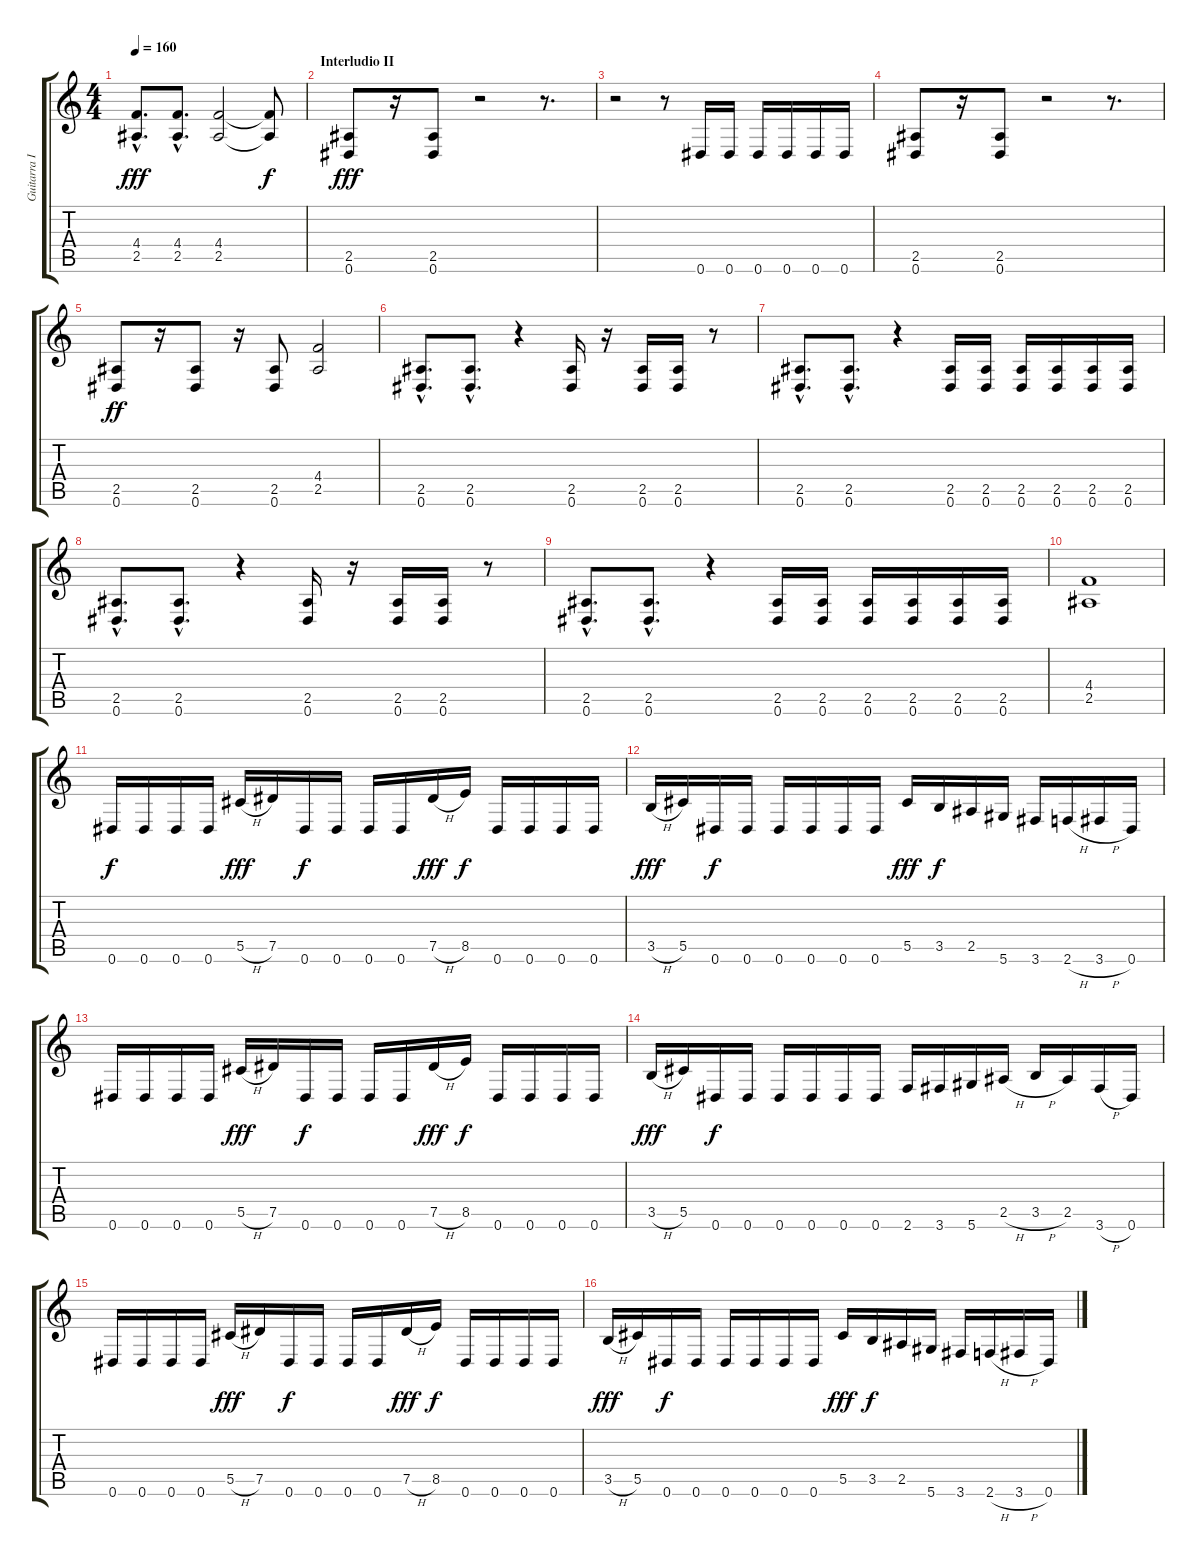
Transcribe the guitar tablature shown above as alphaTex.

\track ("Guitarra I" "Guitarra I") {instrument distortionguitar}
\staff {score tabs}
\tuning (Eb4 Bb3 Gb3 Db3 Ab2 Eb2) {hide}
\ts (4 4)
\tempo 160
\clef g2
\ks c
(4.4{hac} 2.5{hac}).8{d dy fff} (4.4{hac} 2.5{hac}).8{d} (4.4 2.5).2 (4.4{t} 2.5{t}).8{dy f} |
\section ("" "Interludio II")
(2.5 0.6).8{dy fff} r.16 (2.5 0.6).8 r.2 r.8{d} |
r.2 r.8 0.6.16 0.6.16 0.6.16 0.6.16 0.6.16 0.6.16 |
(2.5 0.6).8 r.16 (2.5 0.6).8 r.2 r.8{d} |
(2.5 0.6).8{dy ff} r.16 (2.5 0.6).8 r.16 (2.5 0.6).8 (4.4 2.5).2 |
(2.5{hac} 0.6{hac}).8{d} (2.5{hac} 0.6{hac}).8{d} r.4 (2.5 0.6).16 r.16 (2.5 0.6).16 (2.5 0.6).16 r.8 |
(2.5{hac} 0.6{hac}).8{d} (2.5{hac} 0.6{hac}).8{d} r.4 (2.5 0.6).16 (2.5 0.6).16 (2.5 0.6).16 (2.5 0.6).16 (2.5 0.6).16 (2.5 0.6).16 |
(2.5{hac} 0.6{hac}).8{d} (2.5{hac} 0.6{hac}).8{d} r.4 (2.5 0.6).16 r.16 (2.5 0.6).16 (2.5 0.6).16 r.8 |
(2.5{hac} 0.6{hac}).8{d} (2.5{hac} 0.6{hac}).8{d} r.4 (2.5 0.6).16 (2.5 0.6).16 (2.5 0.6).16 (2.5 0.6).16 (2.5 0.6).16 (2.5 0.6).16 |
(4.4 2.5).1 |
0.6.16{dy f} 0.6.16 0.6.16 0.6.16 5.5{h}.16{dy fff} 7.5.16 0.6.16{dy f} 0.6.16 0.6.16 0.6.16 7.5{h}.16{dy fff} 8.5.16{dy f} 0.6.16 0.6.16 0.6.16 0.6.16 |
3.5{h}.16{dy fff} 5.5.16 0.6.16{dy f} 0.6.16 0.6.16 0.6.16 0.6.16 0.6.16 5.5.16{dy fff} 3.5.16{dy f} 2.5.16 5.6.16 3.6.16 2.6{h}.16 3.6{h}.16 0.6.16 |
0.6.16 0.6.16 0.6.16 0.6.16 5.5{h}.16{dy fff} 7.5.16 0.6.16{dy f} 0.6.16 0.6.16 0.6.16 7.5{h}.16{dy fff} 8.5.16{dy f} 0.6.16 0.6.16 0.6.16 0.6.16 |
3.5{h}.16{dy fff} 5.5.16 0.6.16{dy f} 0.6.16 0.6.16 0.6.16 0.6.16 0.6.16 2.6.16 3.6.16 5.6.16 2.5{h}.16 3.5{h}.16 2.5.16 3.6{h}.16 0.6.16 |
0.6.16 0.6.16 0.6.16 0.6.16 5.5{h}.16{dy fff} 7.5.16 0.6.16{dy f} 0.6.16 0.6.16 0.6.16 7.5{h}.16{dy fff} 8.5.16{dy f} 0.6.16 0.6.16 0.6.16 0.6.16 |
3.5{h}.16{dy fff} 5.5.16 0.6.16{dy f} 0.6.16 0.6.16 0.6.16 0.6.16 0.6.16 5.5.16{dy fff} 3.5.16{dy f} 2.5.16 5.6.16 3.6.16 2.6{h}.16 3.6{h}.16 0.6.16
